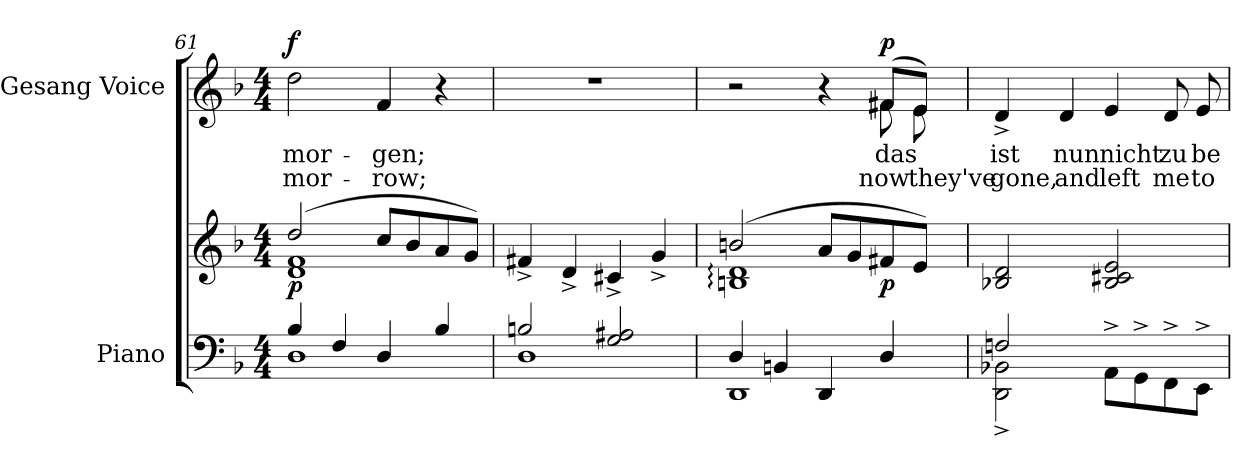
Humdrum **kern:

**kern	**kern	**dynam	**kern	**text	**text	**dynam
*part2	*part2	*part2	*part1	*part1	*part1	*part1
*staff3	*staff2	*staff2/3	*staff1	*staff1	*staff1	*staff1
*I"Piano	*	*	*I"Gesang Voice	*	*	*
*I'Pno	*	*	*	*	*	*
*clefF4	*clefG2	*	*clefG2	*	*	*
*k[b-]	*k[b-]	*	*k[b-]	*	*	*
*M4/4	*M4/4	*	*M4/4	*	*	*
=61	=61	=61	=61	=61	=61	=61
*^	*^	*	*	*	*	*
!	!	!	!	!LO:DY:b	!	!LO:LY:b	!LO:LY:b	!LO:DY:a
4B-/	1D	(>2dd/	1d 1f	p	2dd\	mor-	mor-	f
4F/	.	.	.	.	.	.	.	.
!	!	!	!	!	!	!LO:LY:b	!LO:LY:b	!
4D/	.	8cc/L	.	.	4f/	-gen;	-row;	.
.	.	8b-/	.	.	.	.	.	.
4B-/	.	8a/	.	.	4r	.	.	.
.	.	8g/J)	.	.	.	.	.	.
*	*	*v	*v	*	*	*	*	*
!!LO:LB:g=z
=62	=62	=62	=62	=62	=62	=62	=62
2Bn/	1D	4f#X^/	.	1r	.	.	.
.	.	4d^/	.	.	.	.	.
2G/ 2A#X/	.	4c#X^/	.	.	.	.	.
.	.	4g^/	.	.	.	.	.
=63	=63	=63	=63	=63	=63	=63	=63
*	*	*^	*	*^	*	*	*
4D/	1DD	(>2bn/	1Bn: 1d:	.	2r	2ryy	.	.	.
4BBn/	.	.	.	.	.	.	.	.	.
4DD/	.	8a/L	.	.	4r	4ryy	.	.	.
.	.	8g/	.	.	.	.	.	.	.
!	!	!	!	!LO:DY:b	!	!	!LO:LY:b	!LO:LY:b	!LO:DY:a
4D/	.	8f#X/	.	p	(>8f#X/L	8f#\	das	now	p
!	!	!	!	!	!	!	!	!LO:LY:b	!
.	.	8e/J)	.	.	8e/J)	8e\	.	they've	.
*	*	*v	*v	*	*	*	*	*	*
=64	=64	=64	=64	=64	=64	=64	=64	=64
!	!	!	!	!	!	!LO:LY:b	!LO:LY:b	!
*	*	*	*	*v	*v	*	*	*
2Fn/	2DD\^ 2BB-X\^	2B-X/ 2d/	.	4d^/	ist	gone,	.
!	!	!	!	!	!LO:LY:b	!LO:LY:b	!
.	.	.	.	4d/	nun	and	.
!	!	!	!	!	!LO:LY:b	!LO:LY:b	!
2ryy	8AA^\L	2B-/ 2c#X/ 2e/	.	4e/	nicht	left	.
.	8GG^\	.	.	.	.	.	.
!	!	!	!	!	!LO:LY:b	!LO:LY:b	!
.	8FF^\	.	.	8d/	zu	me	.
!	!	!	!	!	!LO:LY:b	!LO:LY:b	!
.	8EE^\J	.	.	8e/	be-	to	.
*v	*v	*	*	*	*	*	*
=	=	=	=	=	=	=
*-	*-	*-	*-	*-	*-	*-
